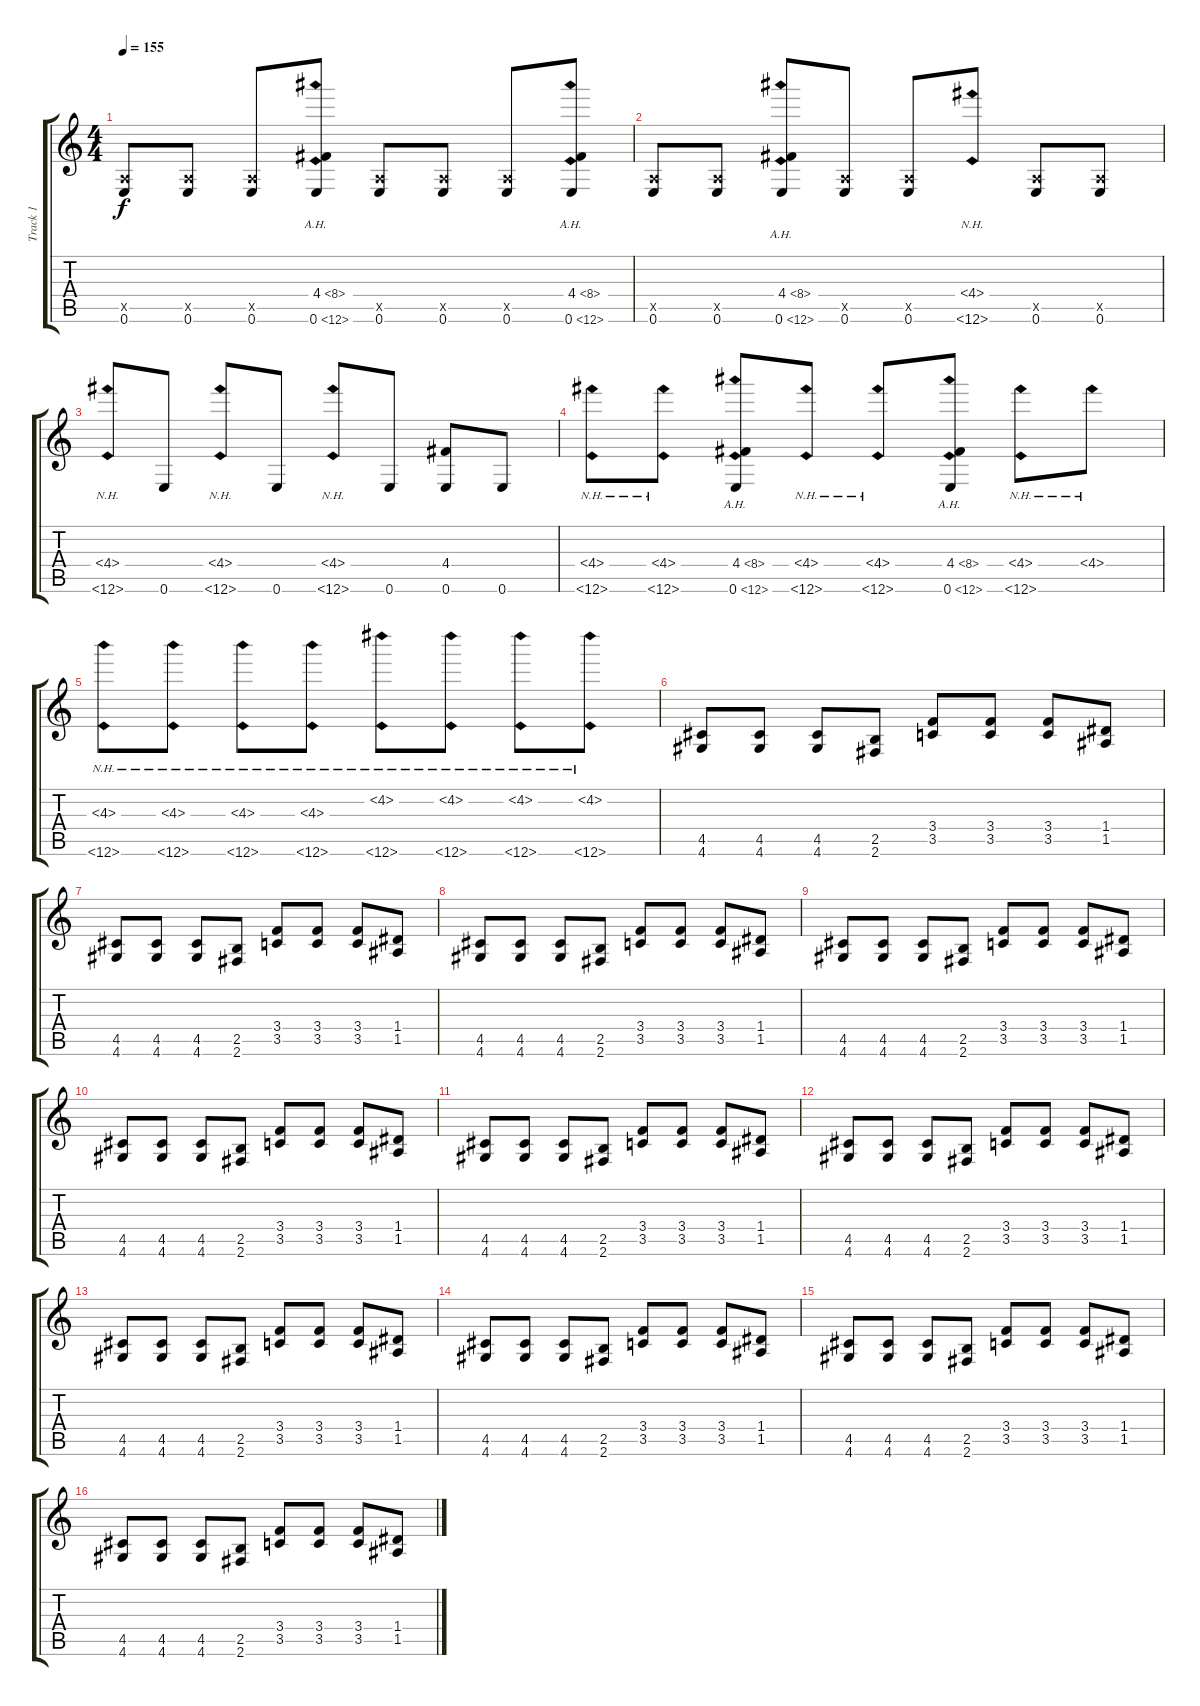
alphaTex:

\track ("Track 1" "Track 1") {instrument distortionguitar}
\staff {score tabs}
\tuning (E4 B3 G3 D3 A2 E2) {hide}
\ts (4 4)
\tempo 155
\clef g2
\ks c
(0.5{x} 0.6).8{dy f} (0.5{x} 0.6).8 (0.5{x} 0.6).8 (4.4{ah 4} 0.6{ah 12}).8 (0.5{x} 0.6).8 (0.5{x} 0.6).8 (0.5{x} 0.6).8 (4.4{ah 4} 0.6{ah 12}).8 |
(0.5{x} 0.6).8 (0.5{x} 0.6).8 (4.4{ah 4} 0.6{ah 12}).8 (0.5{x} 0.6).8 (0.5{x} 0.6).8 (4.4{nh} 0.6{nh}).8 (0.5{x} 0.6).8 (0.5{x} 0.6).8 |
(4.4{nh} 0.6{nh}).8 0.6.8 (4.4{nh} 0.6{nh}).8 0.6.8 (4.4{nh} 0.6{nh}).8 0.6.8 (4.4 0.6).8 0.6.8 |
(4.4{nh} 0.6{nh}).8 (4.4{nh} 0.6{nh}).8 (4.4{ah 4} 0.6{ah 12}).8 (4.4{nh} 0.6{nh}).8 (4.4{nh} 0.6{nh}).8 (4.4{ah 4} 0.6{ah 12}).8 (4.4{nh} 0.6{nh}).8 4.4{nh}.8 |
(4.3{nh} 0.6{nh}).8 (4.3{nh} 0.6{nh}).8 (4.3{nh} 0.6{nh}).8 (4.3{nh} 0.6{nh}).8 (4.2{nh} 0.6{nh}).8 (4.2{nh} 0.6{nh}).8 (4.2{nh} 0.6{nh}).8 (4.2{nh} 0.6{nh}).8 |
(4.5 4.6).8 (4.5 4.6).8 (4.5 4.6).8 (2.5 2.6).8 (3.4 3.5).8 (3.4 3.5).8 (3.4 3.5).8 (1.4 1.5).8 |
(4.5 4.6).8 (4.5 4.6).8 (4.5 4.6).8 (2.5 2.6).8 (3.4 3.5).8 (3.4 3.5).8 (3.4 3.5).8 (1.4 1.5).8 |
(4.5 4.6).8 (4.5 4.6).8 (4.5 4.6).8 (2.5 2.6).8 (3.4 3.5).8 (3.4 3.5).8 (3.4 3.5).8 (1.4 1.5).8 |
(4.5 4.6).8 (4.5 4.6).8 (4.5 4.6).8 (2.5 2.6).8 (3.4 3.5).8 (3.4 3.5).8 (3.4 3.5).8 (1.4 1.5).8 |
(4.5 4.6).8 (4.5 4.6).8 (4.5 4.6).8 (2.5 2.6).8 (3.4 3.5).8 (3.4 3.5).8 (3.4 3.5).8 (1.4 1.5).8 |
(4.5 4.6).8 (4.5 4.6).8 (4.5 4.6).8 (2.5 2.6).8 (3.4 3.5).8 (3.4 3.5).8 (3.4 3.5).8 (1.4 1.5).8 |
(4.5 4.6).8 (4.5 4.6).8 (4.5 4.6).8 (2.5 2.6).8 (3.4 3.5).8 (3.4 3.5).8 (3.4 3.5).8 (1.4 1.5).8 |
(4.5 4.6).8 (4.5 4.6).8 (4.5 4.6).8 (2.5 2.6).8 (3.4 3.5).8 (3.4 3.5).8 (3.4 3.5).8 (1.4 1.5).8 |
(4.5 4.6).8 (4.5 4.6).8 (4.5 4.6).8 (2.5 2.6).8 (3.4 3.5).8 (3.4 3.5).8 (3.4 3.5).8 (1.4 1.5).8 |
(4.5 4.6).8 (4.5 4.6).8 (4.5 4.6).8 (2.5 2.6).8 (3.4 3.5).8 (3.4 3.5).8 (3.4 3.5).8 (1.4 1.5).8 |
(4.5 4.6).8 (4.5 4.6).8 (4.5 4.6).8 (2.5 2.6).8 (3.4 3.5).8 (3.4 3.5).8 (3.4 3.5).8 (1.4 1.5).8
